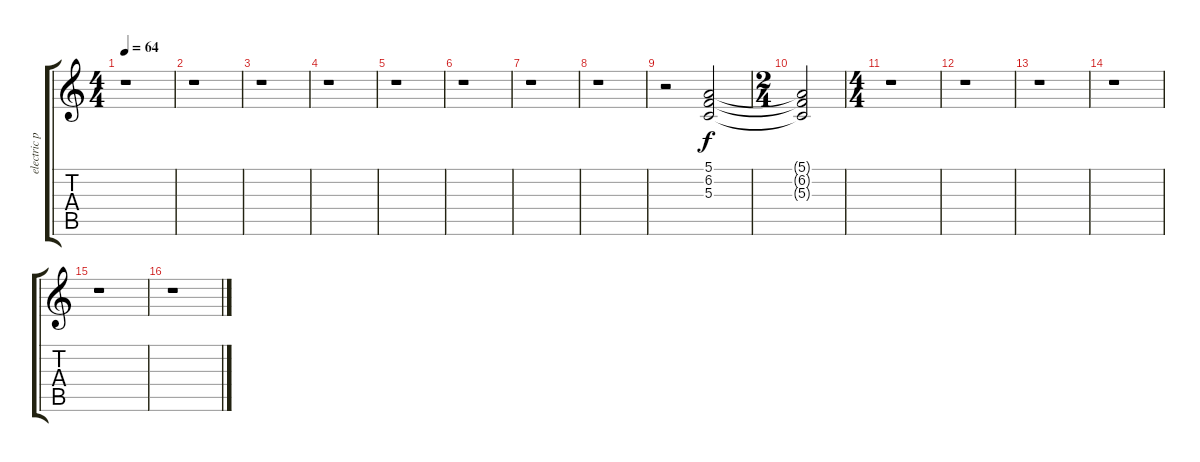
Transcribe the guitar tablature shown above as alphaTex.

\track ("electric piano" "electric p") {instrument electricpiano1}
\staff {score tabs}
\tuning (E4 B3 G3 D3 A2 E2) {hide}
\ts (4 4)
\tempo 64
\clef g2
\ks c
r.1{dy f} |
r.1 |
r.1 |
r.1 |
r.1 |
r.1 |
r.1 |
r.1 |
r.2 (5.1 6.2 5.3).2{volume 5 instrument celesta} |
\ts (2 4)
(5.1{t} 6.2{t} 5.3{t}).2 |
\ts (4 4)
r.1 |
r.1 |
r.1 |
r.1 |
r.1 |
r.1
